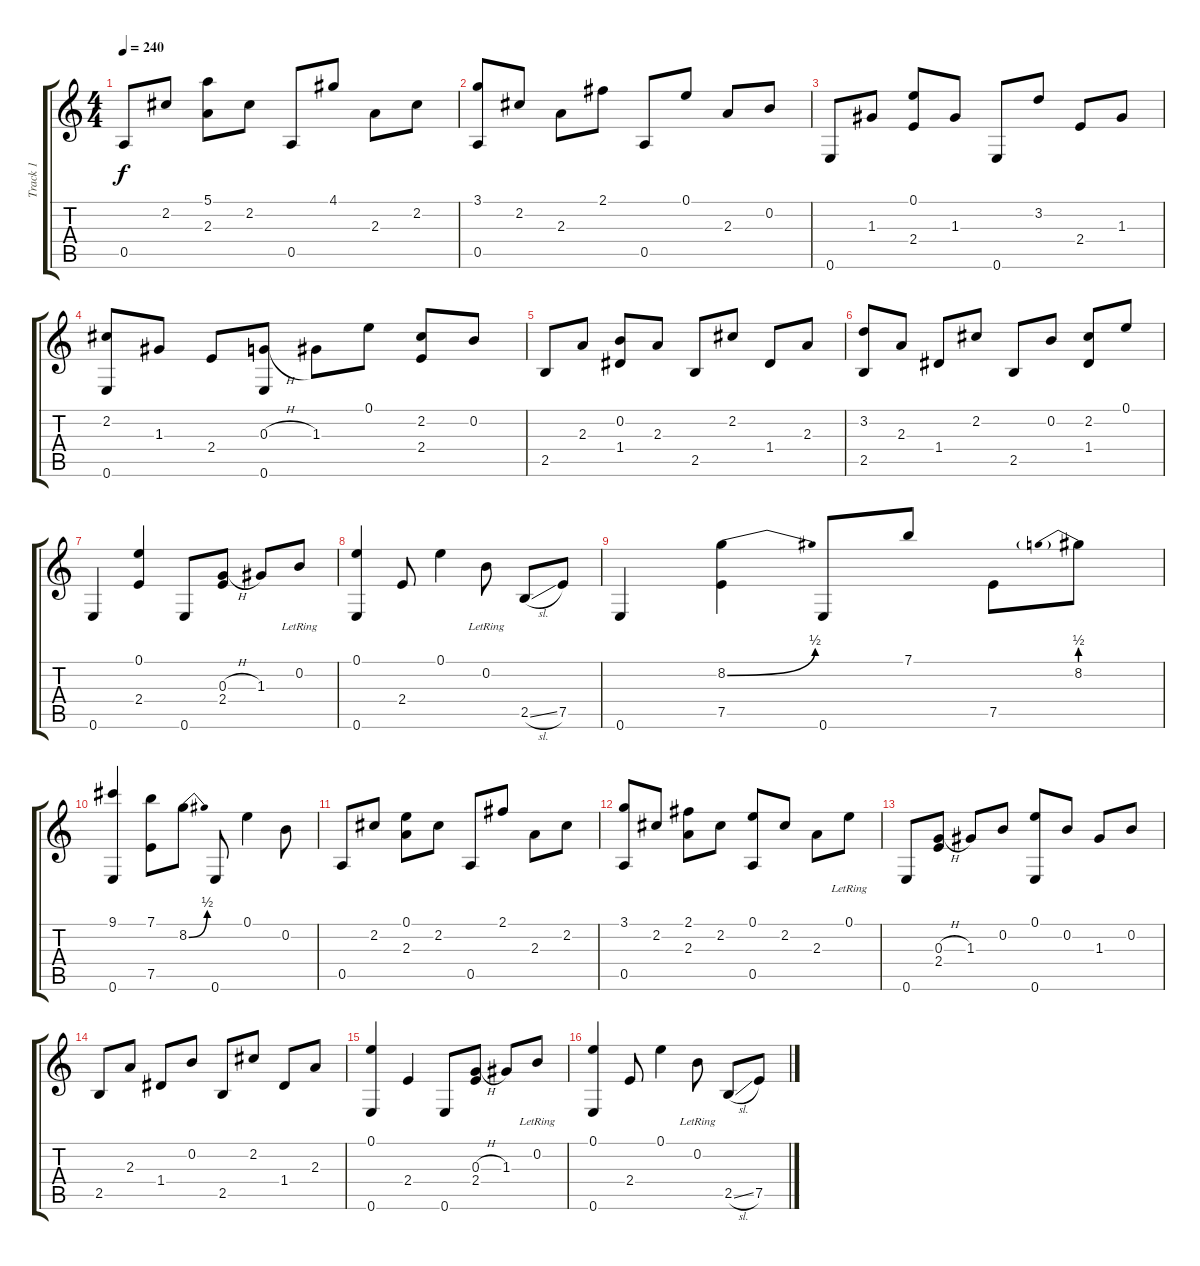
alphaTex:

\track ("Track 1" "Track 1") {instrument acousticguitarnylon}
\staff {score tabs}
\tuning (E4 B3 G3 D3 A2 E2) {hide}
\ts (4 4)
\tempo 240
\clef g2
\ks c
0.5.8{dy f} 2.2.8 (5.1 2.3).8 2.2.8 0.5.8 4.1.8 2.3.8 2.2.8 |
(3.1 0.5).8 2.2.8 2.3.8 2.1.8 0.5.8 0.1.8 2.3.8 0.2.8 |
0.6.8 1.3.8 (0.1 2.4).8 1.3.8 0.6.8 3.2.8 2.4.8 1.3.8 |
(2.2 0.6).8 1.3.8 2.4.8 (0.3{h} 0.6).8 1.3.8 0.1.8 (2.2 2.4).8 0.2.8 |
2.5.8 2.3.8 (0.2 1.4).8 2.3.8 2.5.8 2.2.8 1.4.8 2.3.8 |
(3.2 2.5).8 2.3.8 1.4.8 2.2.8 2.5.8 0.2.8 (2.2 1.4).8 0.1.8 |
0.6.4 (0.1 2.4).4 0.6.8 (0.3{h} 2.4).8 1.3.8 0.2{lr}.8 |
(0.1 0.6).4 2.4.8 0.1.4 0.2{lr}.8 2.5{sl}.8 7.5.8 |
0.6.4 (8.2{be (bend 0 0 60 2)} 7.5).4 0.6.8 7.1.8 7.5.8 8.2{be (prebend 0 2 60 2)}.8 |
(9.1 0.6).4 (7.1 7.5).8 8.2{be (bend 0 0 60 2)}.8 0.6.8 0.1.4 0.2.8 |
0.5.8 2.2.8 (0.1 2.3).8 2.2.8 0.5.8 2.1.8 2.3.8 2.2.8 |
(3.1 0.5).8 2.2.8 (2.1 2.3).8 2.2.8 (0.1 0.5).8 2.2.8 2.3.8 0.1{lr}.8 |
0.6.8 (0.3{h} 2.4).8 1.3.8 0.2.8 (0.1 0.6).8 0.2.8 1.3.8 0.2.8 |
2.5.8 2.3.8 1.4.8 0.2.8 2.5.8 2.2.8 1.4.8 2.3.8 |
(0.1 0.6).4 2.4.4 0.6.8 (0.3{h} 2.4).8 1.3.8 0.2{lr}.8 |
(0.1 0.6).4 2.4.8 0.1.4 0.2{lr}.8 2.5{sl}.8 7.5.8
